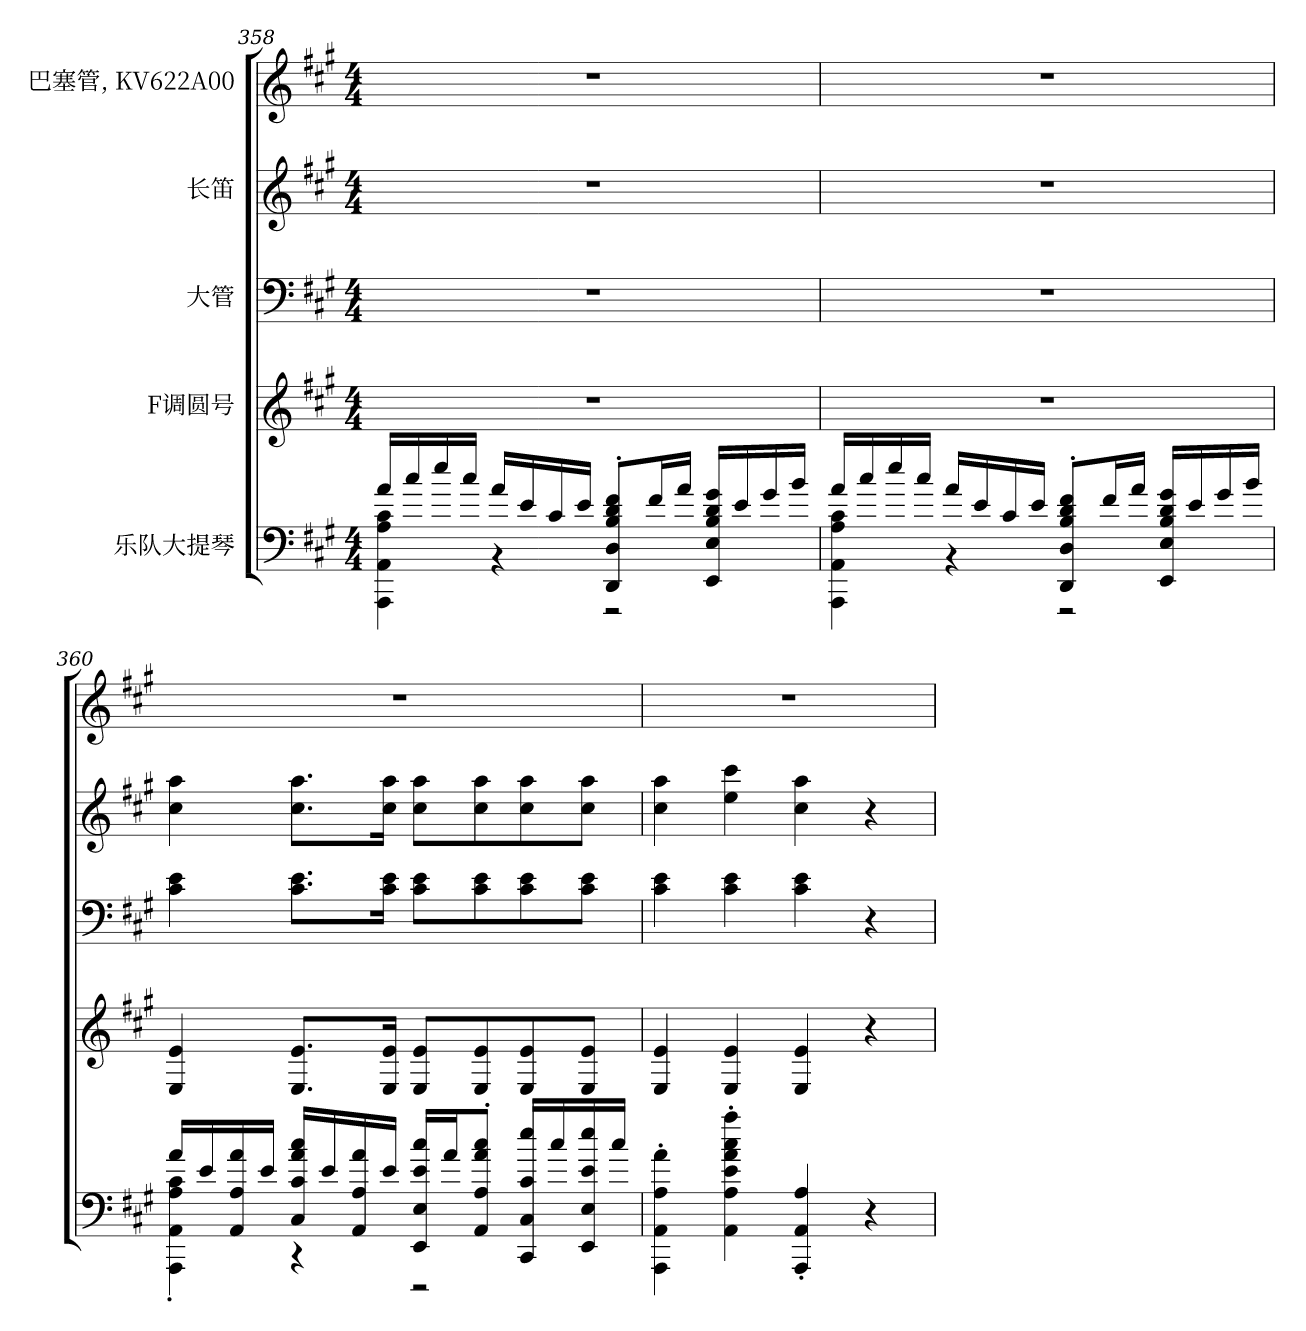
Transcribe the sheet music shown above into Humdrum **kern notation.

**kern	**kern	**kern	**kern	**kern
*part5	*part4	*part3	*part2	*part1
*staff5	*staff4	*staff3	*staff2	*staff1
*I"乐队大提琴	*I"F调圆号	*I"大管	*I"长笛	*I"巴塞管, KV622A00
*clefF4	*clefG2	*clefF4	*clefG2	*clefG2
*	*ITrd4c7	*	*	*ITrd4c7
*k[f#c#g#]	*k[f#c#]	*k[f#c#g#]	*k[f#c#g#]	*k[f#c#]
*M4/4	*M4/4	*M4/4	*M4/4	*M4/4
=358	=358	=358	=358	=358
*^	*	*	*	*
16a/LL	4AAA\ 4AA\ 4A\ 4c#\	1r	1r	1r	1r
16cc#/	.	.	.	.	.
16ee/	.	.	.	.	.
16cc#/JJ	.	.	.	.	.
16a/LL	4r	.	.	.	.
16e/	.	.	.	.	.
16c#/	.	.	.	.	.
16e/JJ	.	.	.	.	.
8DD/' 8D/' 8B/' 8d/' 8f#/'L	2r	.	.	.	.
16f#/L	.	.	.	.	.
16a/JJ	.	.	.	.	.
16EE/ 16E/ 16B/ 16d/ 16g#/LL	.	.	.	.	.
16e/	.	.	.	.	.
16g#/	.	.	.	.	.
16b/JJ	.	.	.	.	.
!!LO:LB:g=z
=359	=359	=359	=359	=359	=359
16a/LL	4AAA\ 4AA\ 4A\ 4c#\	1r	1r	1r	1r
16cc#/	.	.	.	.	.
16ee/	.	.	.	.	.
16cc#/JJ	.	.	.	.	.
16a/LL	4r	.	.	.	.
16e/	.	.	.	.	.
16c#/	.	.	.	.	.
16e/JJ	.	.	.	.	.
8DD/' 8D/' 8B/' 8d/' 8f#/'L	2r	.	.	.	.
16f#/L	.	.	.	.	.
16a/JJ	.	.	.	.	.
16EE/ 16E/ 16B/ 16d/ 16g#/LL	.	.	.	.	.
16e/	.	.	.	.	.
16g#/	.	.	.	.	.
16b/JJ	.	.	.	.	.
=360	=360	=360	=360	=360	=360
16a/LL	4AAA\' 4AA\' 4A\' 4c#\'	4AA/ 4A/	4c#\ 4e\	4cc#\ 4aa\	1r
16e/	.	.	.	.	.
16AA/ 16A/ 16a/	.	.	.	.	.
16e/JJ	.	.	.	.	.
16C#/ 16c#/ 16a/ 16cc#/LL	4r	8.AA/ 8.A/L	8.c#\ 8.e\L	8.cc#\ 8.aa\L	.
16e/	.	.	.	.	.
16AA/ 16A/ 16a/	.	.	.	.	.
16e/JJ	.	16AA/ 16A/Jk	16c#\ 16e\Jk	16cc#\ 16aa\Jk	.
16EE/ 16E/ 16e/ 16cc#/LL	2r	8AA/ 8A/L	8c#\ 8e\L	8cc#\ 8aa\L	.
16a/J	.	.	.	.	.
8AA/' 8A/' 8a/' 8cc#/'J	.	8AA/ 8A/	8c#\ 8e\	8cc#\ 8aa\	.
16CC#/ 16C#/ 16c#/ 16ee/LL	.	8AA/ 8A/	8c#\ 8e\	8cc#\ 8aa\	.
16cc#/	.	.	.	.	.
16EE/ 16E/ 16e/ 16ee/	.	8AA/ 8A/J	8c#\ 8e\J	8cc#\ 8aa\J	.
16cc#/JJ	.	.	.	.	.
*v	*v	*	*	*	*
!!LO:PB:g=z
=361	=361	=361	=361	=361
4AAA\' 4AA\' 4A\' 4a\'	4AA/ 4A/	4c#\ 4e\	4cc#\ 4aa\	1r
4AA\' 4A\' 4e\' 4a\' 4cc#\' 4aa\'	4AA/ 4A/	4c#\ 4e\	4ee\ 4ccc#\	.
4AAA/' 4AA/' 4A/'	4AA/ 4A/	4c#\ 4e\	4cc#\ 4aa\	.
4r	4r	4r	4r	.
=	=	=	=	=
*-	*-	*-	*-	*-
